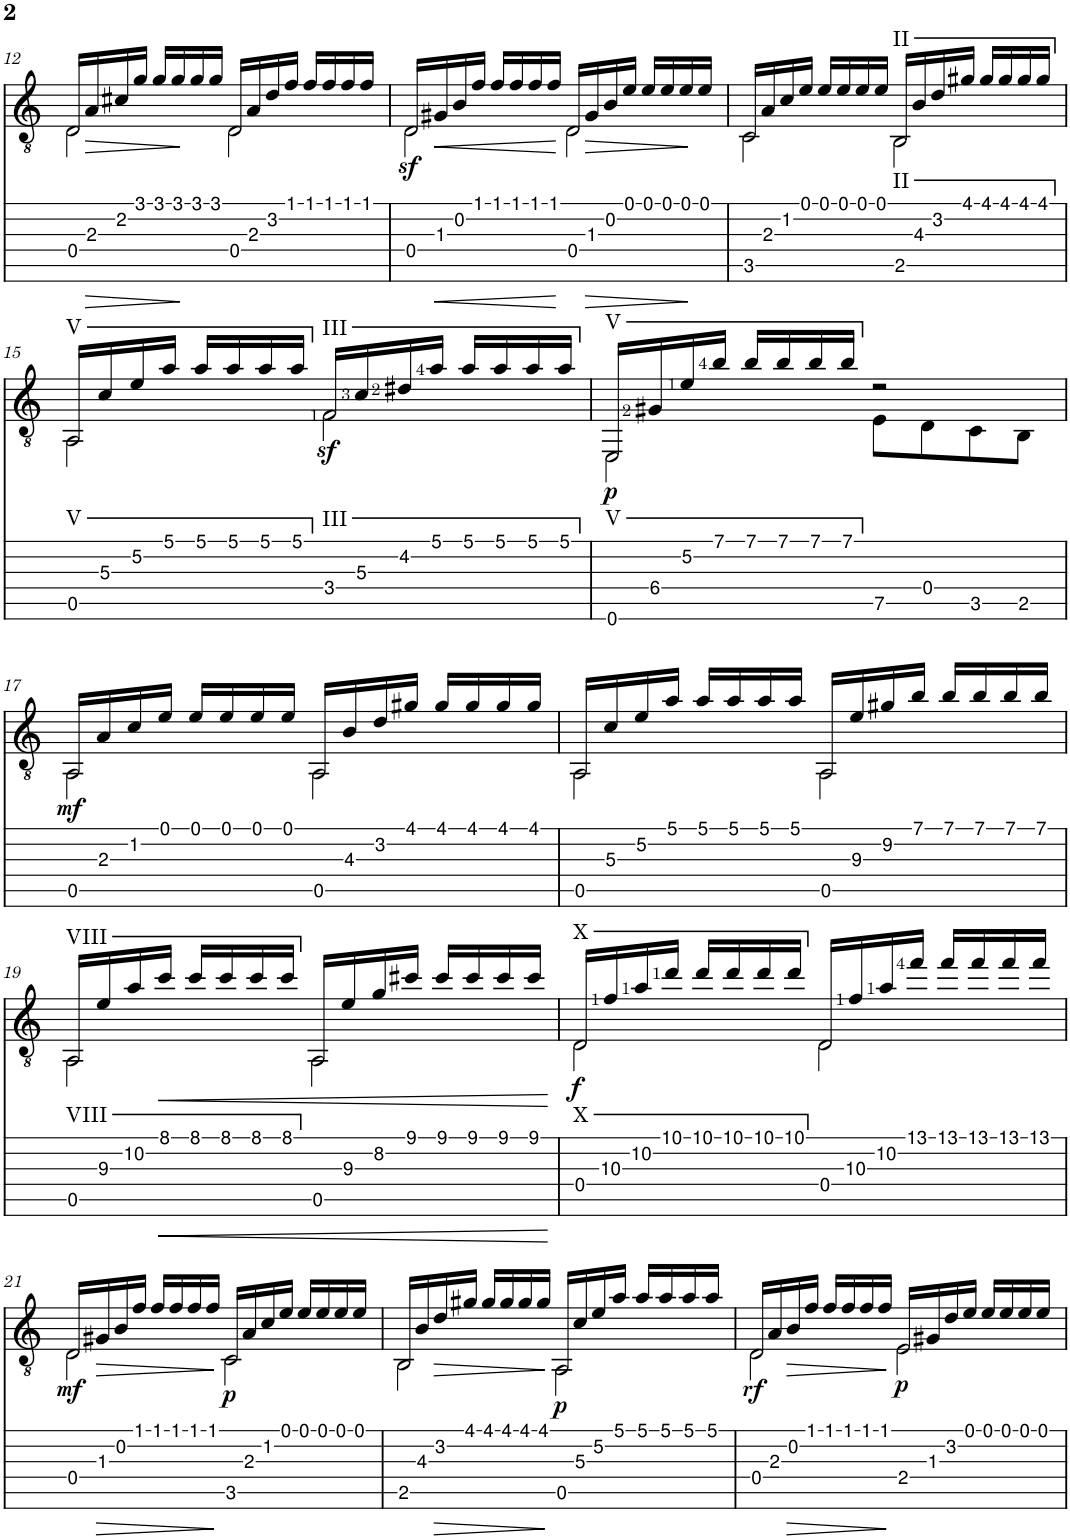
**kern	**kern	**dynam
*part1	*part1	*part1
*staff2	*staff1	*staff1/2
*I"Classical Guitar	*	*
*I'Guit.	*	*
!!LO:PB:g=z
*	*clefGv2	*
*k[]	*k[]	*
*a:	*a:	*
*M4/4	*M4/4	*
*met(c)	*met(c)	*
=12	=12	=12
*^	*^	*
16DLL	2D	16D/LL	2D\	.
!	!	!	!	!LO:HP:b
16AJ	.	16A/	.	>
16c#XL	.	16c#X/	.	.
16gJJ	.	16g/JJ	.	.
16gLL	.	16g/LL	.	.
16gJ	.	16g/	.	.
16gL	.	16g/	.	]
16gJJ	.	16g/JJ	.	.
16DLL	2D	16D/LL	2D\	.
16AJ	.	16A/	.	.
16dL	.	16d/	.	.
16fJJ	.	16f/JJ	.	.
16fLL	.	16f/LL	.	.
16fJ	.	16f/	.	.
16fL	.	16f/	.	.
16fJJ	.	16f/JJ	.	.
=13	=13	=13	=13	=13
!	!	!	!	!LO:DY:b
16DLL	2D	16D/LL	2D\	sf
!	!	!	!	!LO:HP:b
16G#XJ	.	16G#X/	.	<
16BL	.	16B/	.	.
16fJJ	.	16f/JJ	.	.
16fLL	.	16f/LL	.	.
16fJ	.	16f/	.	.
16fL	.	16f/	.	.
16fJJ	.	16f/JJ	.	.
16DLL	2D	16D/LL	2D\	[
!	!	!	!	!LO:HP:b
16G#J	.	16G#/	.	>
16BL	.	16B/	.	.
16eJJ	.	16e/JJ	.	.
16eLL	.	16e/LL	.	.
16eJ	.	16e/	.	.
16eL	.	16e/	.	.
16eJJ	.	16e/JJ	.	]
=14	=14	=14	=14	=14
16CLL	2C	16C/LL	2C\	.
16AJ	.	16A/	.	.
16cL	.	16c/	.	.
16eJJ	.	16e/JJ	.	.
16eLL	.	16e/LL	.	.
16eJ	.	16e/	.	.
16eL	.	16e/	.	.
16eJJ	.	16e/JJ	.	.
!	!	!LO:TX:a:t=II	!	!
!LO:TX:a:t=II	!	!	!	!
16BBLL	2BB	16BB/LL	2BB\	.
16BJ	.	16B/	.	.
16dL	.	16d/	.	.
16g#XJJ	.	16g#X/JJ	.	.
16g#LL	.	16g#/LL	.	.
16g#J	.	16g#/	.	.
16g#L	.	16g#/	.	.
16g#JJ	.	16g#/JJ	.	.
!!LO:LB:g=z	!!
=15	=15	=15	=15	=15
!	!	!LO:TX:a:t=V	!	!
!LO:TX:a:t=V	!	!	!	!
16AALL	2AA	16AA/LL	2AA\	.
16cJ	.	16c/	.	.
16eL	.	16e/	.	.
16aJJ	.	16a/JJ	.	.
16aLL	.	16a/LL	.	.
16aJ	.	16a/	.	.
16aL	.	16a/	.	.
16aJJ	.	16a/JJ	.	.
!	!	!LO:TX:a:t=III	!	!
!LO:TX:a:t=III	!	!	!	!
!	!	!	!	!LO:DY:b
16FLL	2F	16F/LL	2F\	sf
16cJ	.	16c/	.	.
16d#XL	.	16d#X/	.	.
16aJJ	.	16a/JJ	.	.
16aLL	.	16a/LL	.	.
16aJ	.	16a/	.	.
16aL	.	16a/	.	.
16aJJ	.	16a/JJ	.	.
=16	=16	=16	=16	=16
!	!	!LO:TX:a:t=V	!	!
!LO:TX:a:t=V	!	!	!	!
!	!	!	!	!LO:DY:b
16EELL	2EE	16EE/LL	2EE\	p
16G#XJ	.	16G#X/	.	.
16eL	.	16e/	.	.
16bJJ	.	16b/JJ	.	.
16bLL	.	16b/LL	.	.
16bJ	.	16b/	.	.
16bL	.	16b/	.	.
16bJJ	.	16b/JJ	.	.
2r	8EL	2r	8E\L	.
.	8DJ	.	8D\	.
.	8CL	.	8C\	.
.	8BBJ	.	8BB\J	.
!!LO:LB:g=z	!!
=17	=17	=17	=17	=17
!	!	!	!	!LO:DY:b
16AALL	2AA	16AA/LL	2AA\	mf
16AJ	.	16A/	.	.
16cL	.	16c/	.	.
16eJJ	.	16e/JJ	.	.
16eLL	.	16e/LL	.	.
16eJ	.	16e/	.	.
16eL	.	16e/	.	.
16eJJ	.	16e/JJ	.	.
16AALL	2AA	16AA/LL	2AA\	.
16BJ	.	16B/	.	.
16dL	.	16d/	.	.
16g#XJJ	.	16g#X/JJ	.	.
16g#LL	.	16g#/LL	.	.
16g#J	.	16g#/	.	.
16g#L	.	16g#/	.	.
16g#JJ	.	16g#/JJ	.	.
=18	=18	=18	=18	=18
16AALL	2AA	16AA/LL	2AA\	.
16cJ	.	16c/	.	.
16eL	.	16e/	.	.
16aJJ	.	16a/JJ	.	.
16aLL	.	16a/LL	.	.
16aJ	.	16a/	.	.
16aL	.	16a/	.	.
16aJJ	.	16a/JJ	.	.
16AALL	2AA	16AA/LL	2AA\	.
16eJ	.	16e/	.	.
16g#XL	.	16g#X/	.	.
16bJJ	.	16b/JJ	.	.
16bLL	.	16b/LL	.	.
16bJ	.	16b/	.	.
16bL	.	16b/	.	.
16bJJ	.	16b/JJ	.	.
!!LO:LB:g=z	!!
=19	=19	=19	=19	=19
!	!	!LO:TX:a:t=VIII	!	!
!LO:TX:a:t=VIII	!	!	!	!
16AALL	2AA	16AA/LL	2AA\	.
16eJ	.	16e/	.	.
16aL	.	16a/	.	.
!	!	!	!	!LO:HP:b
16ccJJ	.	16cc/JJ	.	<
16ccLL	.	16cc/LL	.	.
16ccJ	.	16cc/	.	.
16ccL	.	16cc/	.	.
16ccJJ	.	16cc/JJ	.	.
16AALL	2AA	16AA/LL	2AA\	.
16eJ	.	16e/	.	.
16gL	.	16g/	.	.
16cc#XJJ	.	16cc#X/JJ	.	.
16cc#LL	.	16cc#/LL	.	.
16cc#J	.	16cc#/	.	.
16cc#L	.	16cc#/	.	.
16cc#JJ	.	16cc#/JJ	.	.
*v	*v	*	*	*
*	*v	*v	*
.	.	[
=20	=20	=20
*^	*^	*
!	!	!LO:TX:a:t=X	!	!
!LO:TX:a:t=X	!	!	!	!
!	!	!	!	!LO:DY:b
16DLL	2D	16D/LL	2D\	f
16fJ	.	16f/	.	.
16aL	.	16a/	.	.
16ddJJ	.	16dd/JJ	.	.
16ddLL	.	16dd/LL	.	.
16ddJ	.	16dd/	.	.
16ddL	.	16dd/	.	.
16ddJJ	.	16dd/JJ	.	.
16DLL	2D	16D/LL	2D\	.
16fJ	.	16f/	.	.
16aL	.	16a/	.	.
16ffJJ	.	16ff/JJ	.	.
16ffLL	.	16ff/LL	.	.
16ffJ	.	16ff/	.	.
16ffL	.	16ff/	.	.
16ffJJ	.	16ff/JJ	.	.
!!LO:LB:g=z	!!
=21	=21	=21	=21	=21
!	!	!	!	!LO:DY:b
16DLL	2D	16D/LL	2D\	mf
!	!	!	!	!LO:HP:b
16G#XJ	.	16G#X/	.	>
16BL	.	16B/	.	.
16fJJ	.	16f/JJ	.	.
16fLL	.	16f/LL	.	.
16fJ	.	16f/	.	.
16fL	.	16f/	.	.
16fJJ	.	16f/JJ	.	.
!	!	!	!	!LO:DY:n=1:b
16CLL	2C	16C/LL	2C\	] p
16AJ	.	16A/	.	.
16cL	.	16c/	.	.
16eJJ	.	16e/JJ	.	.
16eLL	.	16e/LL	.	.
16eJ	.	16e/	.	.
16eL	.	16e/	.	.
16eJJ	.	16e/JJ	.	.
=22	=22	=22	=22	=22
16BBLL	2BB	16BB/LL	2BB\	.
16BJ	.	16B/	.	.
!	!	!	!	!LO:HP:b
16dL	.	16d/	.	>
16g#XJJ	.	16g#X/JJ	.	.
16g#LL	.	16g#/LL	.	.
16g#J	.	16g#/	.	.
16g#L	.	16g#/	.	.
16g#JJ	.	16g#/JJ	.	.
!	!	!	!	!LO:DY:n=1:b
16AALL	2AA	16AA/LL	2AA\	] p
16cJ	.	16c/	.	.
16eL	.	16e/	.	.
16aJJ	.	16a/JJ	.	.
16aLL	.	16a/LL	.	.
16aJ	.	16a/	.	.
16aL	.	16a/	.	.
16aJJ	.	16a/JJ	.	.
=23	=23	=23	=23	=23
!	!	!	!	!LO:DY:b
16DLL	2D	16D/LL	2D\	rf
16AJ	.	16A/	.	.
!	!	!	!	!LO:HP:b
16BL	.	16B/	.	>
16fJJ	.	16f/JJ	.	.
16fLL	.	16f/LL	.	.
16fJ	.	16f/	.	.
16fL	.	16f/	.	.
16fJJ	.	16f/JJ	.	.
!	!	!	!	!LO:DY:n=1:b
16ELL	2E	16E/LL	2E\	] p
16G#XJ	.	16G#X/	.	.
16dL	.	16d/	.	.
16eJJ	.	16e/JJ	.	.
16eLL	.	16e/LL	.	.
16eJ	.	16e/	.	.
16eL	.	16e/	.	.
16eJJ	.	16e/JJ	.	.
*v	*v	*	*	*
*	*v	*v	*
=	=	=
*-	*-	*-
